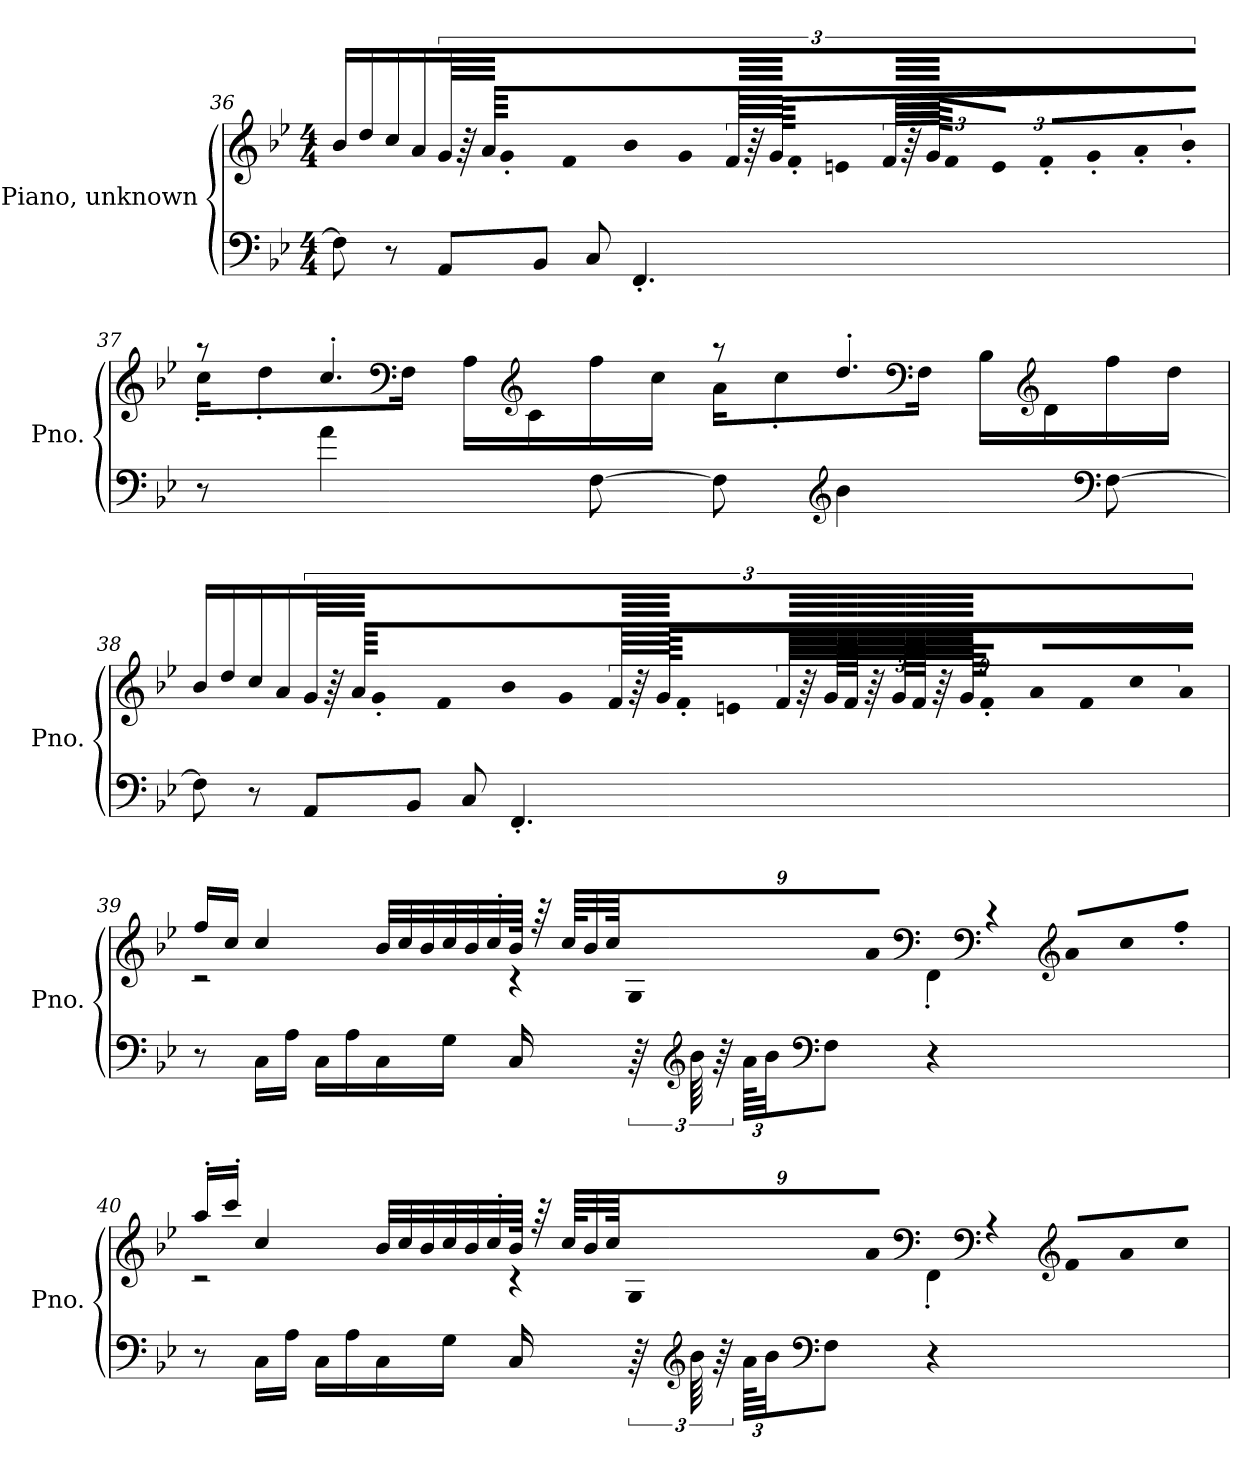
**kern	**kern
*part1	*part1
*staff2	*staff1
*I"Piano, unknown	*
*I'Pno.	*
!!LO:LB:g=z
*clefF4	*clefG2
*k[b-e-]	*k[b-e-]
*M4/4	*M4/4
=36	=36
8F\]	16b-\LL
.	16dd\
8r	16cc\
.	16a\
8AA/L	96g\JJkk
.	96r
.	96a/KLLL
.	32g'/J
.	16f/
8BB-/J	16b-/
.	16g/
8C/	96f/JJkk
.	96r
.	96g/KLLL
.	32f'/J
.	16en/
4.FF'/	96f/JJkk
.	96r
.	96g/KLLL
.	32f/J
.	16e/JJ
.	16f'/LL
.	16g'/
.	16a'/
.	16b-'/JJ
!!LO:PB:g=z
=37	=37
*	*^
8r	8r	16cc'\KL
.	.	8dd'\
4a\	4.cc'/	.
*	*clefF4	*
.	.	16F\Jk
.	.	16A\LL
*	*clefG2	*
.	.	16c\
[8F\	.	16ff\
.	.	16cc\JJ
8F\]	8r	16a\KL
.	.	8cc'\
*clefG2	*	*
4b-\	4.dd'/	.
*	*clefF4	*
.	.	16F\Jk
.	.	16B-\LL
*	*clefG2	*
.	.	16d\
*clefF4	*	*
[8F\	.	16ff\
.	.	16dd\JJ
*	*v	*v
!!LO:LB:g=z
=38	=38
8F\]	16b-\LL
.	16dd\
8r	16cc\
.	16a\
8AA/L	96g\JJkk
.	96r
.	96a/KLLL
.	32g'/J
.	16f/
8BB-/J	16b-/
.	16g/
8C/	96f/JJkk
.	96r
.	96g/KLLL
.	32f'/J
.	16en/
4.FF'/	96f/JJkk
.	96r
.	96g/LLLL
.	96f/JJJJ
.	96r
.	96g/LLLL
.	96f/JJJJ
.	96r
.	96g/KLLL
.	32f'/JJJ
.	16a/LL
.	16f/
.	16cc/
.	16a/JJ
!!LO:LB:g=z
=39	=39
*	*^
8r	16ff/LL	2r
.	16cc/JJ	.
16C\LL	4cc/	.
16A\JJ	.	.
16C\LL	.	.
16A\	.	.
*	*Xbrackettup	*
16C\	48b-/LLL	.
.	48cc/	.
.	48b-/	.
16G\JJ	48cc/	.
.	48b-/	.
.	48cc'/	.
*	*brackettup	*
16C/	96b-/JJJk	4r
.	96r	.
.	96cc/KLLL	.
*	*Xbrackettup	*
.	48b-/	.
.	96cc/JK	.
96r	16G/J	.
*clefG2	*	*
96b-\	.	.
96r	.	.
*Xbrackettup	*	*
96a\KLLL	.	.
48b-\JJ	.	.
*clefF4	*	*
8F\J	8a/J	.
*	*clefF4	*
4r	16r	4FF'\
*	*clefG2	*
.	16a/LL	.
.	16cc/	.
.	16ff'/JJ	.
!!LO:LB:g=z	!!
=40	=40	=40
8r	16aa'/LL	2r
.	16ccc'/JJ	.
16C\LL	4cc/	.
16A\JJ	.	.
16C\LL	.	.
16A\	.	.
16C\	48b-/LLL	.
.	48cc/	.
.	48b-/	.
16G\JJ	48cc/	.
.	48b-/	.
.	48cc'/	.
*	*brackettup	*
16C/	96b-/JJJk	4r
.	96r	.
.	96cc/KLLL	.
*	*Xbrackettup	*
.	48b-/	.
.	96cc/JK	.
*brackettup	*	*
96r	16G/J	.
*clefG2	*	*
96b-\	.	.
96r	.	.
*Xbrackettup	*	*
96a\KLLL	.	.
48b-\JJ	.	.
*clefF4	*	*
8F\J	8a/J	.
*	*clefF4	*
4r	16r	4FF'\
*	*clefG2	*
.	16f/LL	.
.	16a/	.
.	16cc/JJ	.
*	*v	*v
=	=
*-	*-
